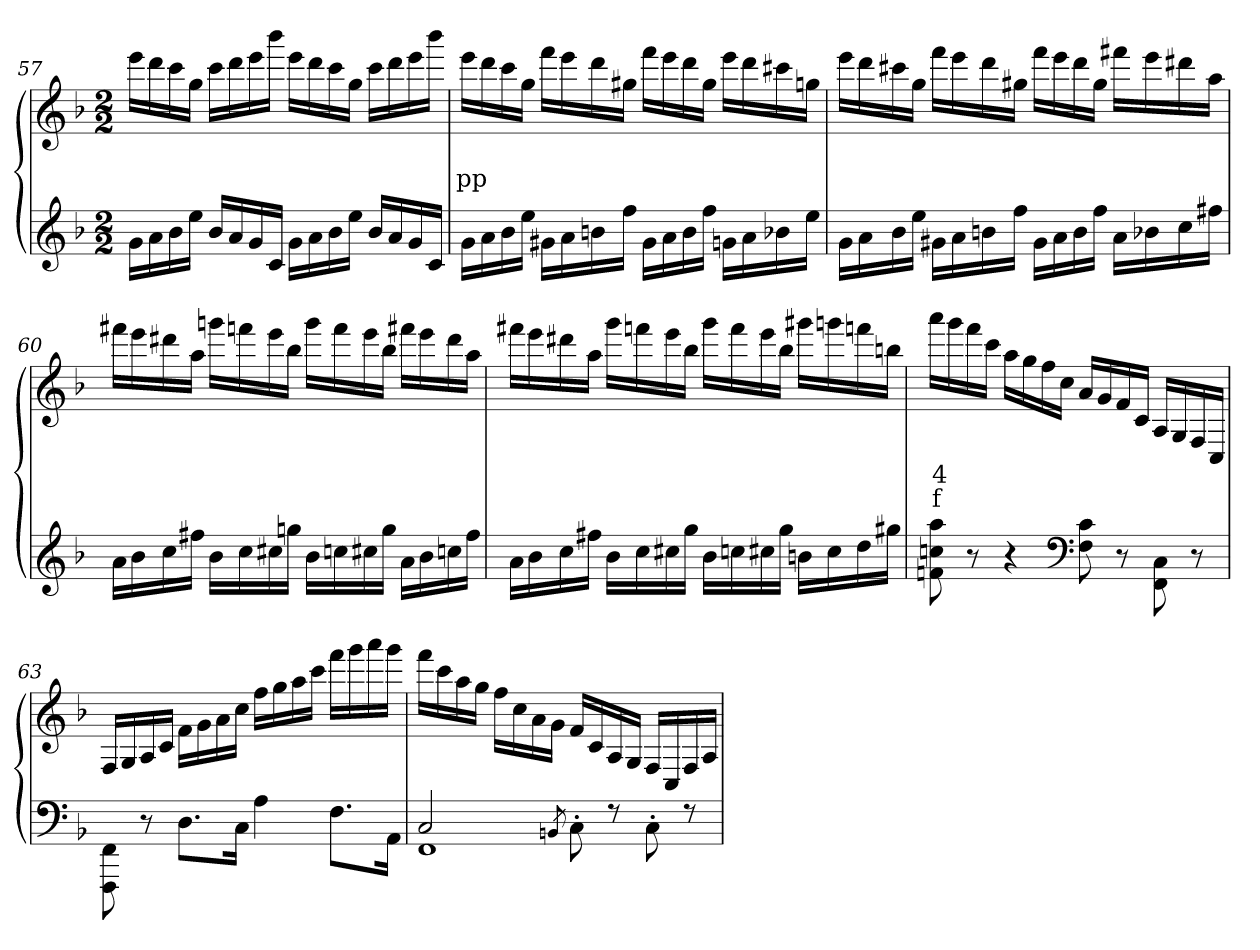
**kern	**kern	**text	**text
*part2	*part1	*part1	*part1
*staff2	*staff1	*staff1	*staff1
*clefG2	*clefG2	*	*
*k[b-]	*k[b-]	*	*
*M2/2	*M2/2	*	*
=57	=57	=57	=57
16gLL	16eeeLL	.	.
16a	16ddd	.	.
16b-	16ccc	.	.
16eeJJ	16ggJJ	.	.
16b-LL	16cccLL	.	.
16a	16ddd	.	.
16g	16eee	.	.
16cJJ	16bbb-JJ	.	.
16gLL	16eeeLL	.	.
16a	16ddd	.	.
16b-	16ccc	.	.
16eeJJ	16ggJJ	.	.
16b-LL	16cccLL	.	.
16a	16ddd	.	.
16g	16eee	.	.
16cJJ	16bbb-JJ	.	.
=58	=58	=58	=58
16gLL	16eeeLL	.	pp
16a	16ddd	.	.
16b-	16ccc	.	.
16eeJJ	16ggJJ	.	.
16g#XLL	16fffLL	.	.
16a	16eee	.	.
16bn	16ddd	.	.
16ffJJ	16gg#XJJ	.	.
16g#LL	16fffLL	.	.
16a	16eee	.	.
16b	16ddd	.	.
16ffJJ	16gg#JJ	.	.
16gnLL	16eeeLL	.	.
16a	16ddd	.	.
16b-X	16ccc#X	.	.
16eeJJ	16ggnJJ	.	.
=59	=59	=59	=59
16gLL	16eeeLL	.	.
16a	16ddd	.	.
16b-	16ccc#X	.	.
16eeJJ	16ggJJ	.	.
16g#XLL	16fffLL	.	.
16a	16eee	.	.
16bn	16ddd	.	.
16ffJJ	16gg#XJJ	.	.
16g#LL	16fffLL	.	.
16a	16eee	.	.
16b	16ddd	.	.
16ffJJ	16gg#JJ	.	.
16aLL	16fff#XLL	.	.
16b-X	16eee	.	.
16cc	16ddd#X	.	.
16ff#XJJ	16aaJJ	.	.
=60	=60	=60	=60
16aLL	16fff#XLL	.	.
16b-	16eee	.	.
16cc	16ddd#X	.	.
16ff#XJJ	16aaJJ	.	.
16b-LL	16gggnLL	.	.
16cc	16fffn	.	.
16cc#X	16eee	.	.
16ggnJJ	16bb-JJ	.	.
16b-LL	16gggLL	.	.
16ccn	16fff	.	.
16cc#X	16eee	.	.
16ggJJ	16bb-JJ	.	.
16aLL	16fff#XLL	.	.
16b-	16eee	.	.
16ccn	16ddd#	.	.
16ff#JJ	16aaJJ	.	.
=61	=61	=61	=61
16aLL	16fff#XLL	.	.
16b-	16eee	.	.
16cc	16ddd#X	.	.
16ff#XJJ	16aaJJ	.	.
16b-LL	16gggLL	.	.
16cc	16fffn	.	.
16cc#X	16eee	.	.
16ggJJ	16bb-JJ	.	.
16b-LL	16gggLL	.	.
16ccn	16fff	.	.
16cc#X	16eee	.	.
16ggJJ	16bb-JJ	.	.
16bnLL	16ggg#XLL	.	.
16cc#	16gggn	.	.
16dd	16fffn	.	.
16gg#XJJ	16bbnJJ	.	.
=62	=62	=62	=62
8aa 8ccn 8fn	16aaaLL	4	f
.	16ggg	.	.
8r	16fff	.	.
.	16cccJJ	.	.
4r	16aaLL	.	.
.	16gg	.	.
.	16ff	.	.
.	16ccJJ	.	.
*clefF4	*	*	*
8c 8F	16aLL	.	.
.	16g	.	.
8r	16f	.	.
.	16cJJ	.	.
8C 8FF\	16ALL	.	.
.	16G	.	.
8r	16F	.	.
.	16CJJ	.	.
=63	=63	=63	=63
8FF 8FFF\	16FLL	.	.
.	16G	.	.
8r	16A	.	.
.	16cJJ	.	.
8.D\L	16f\LL	.	.
.	16g	.	.
.	16a	.	.
16CJk	16ccJJ	.	.
4A	16ffLL	.	.
.	16gg	.	.
.	16aa	.	.
.	16cccJJ	.	.
8.F\L	16fffLL	.	.
.	16ggg	.	.
.	16aaa	.	.
16AAJk	16gggJJ	.	.
=64	=64	=64	=64
*^	*	*	*
2C	1FF	16fffLL	.	.
.	.	16ccc	.	.
.	.	16aa	.	.
.	.	16ggJJ	.	.
.	.	16ffLL	.	.
.	.	16cc	.	.
.	.	16a	.	.
.	.	16gJJ	.	.
8qBBn/	.	.	.	.
8C'>\	.	16fLL	.	.
.	.	16c	.	.
8r	.	16A	.	.
.	.	16GJJ	.	.
8C'>\	.	16FLL	.	.
.	.	16C	.	.
8r	.	16F	.	.
.	.	16AJJ	.	.
*v	*v	*	*	*
=	=	=	=
*-	*-	*-	*-
